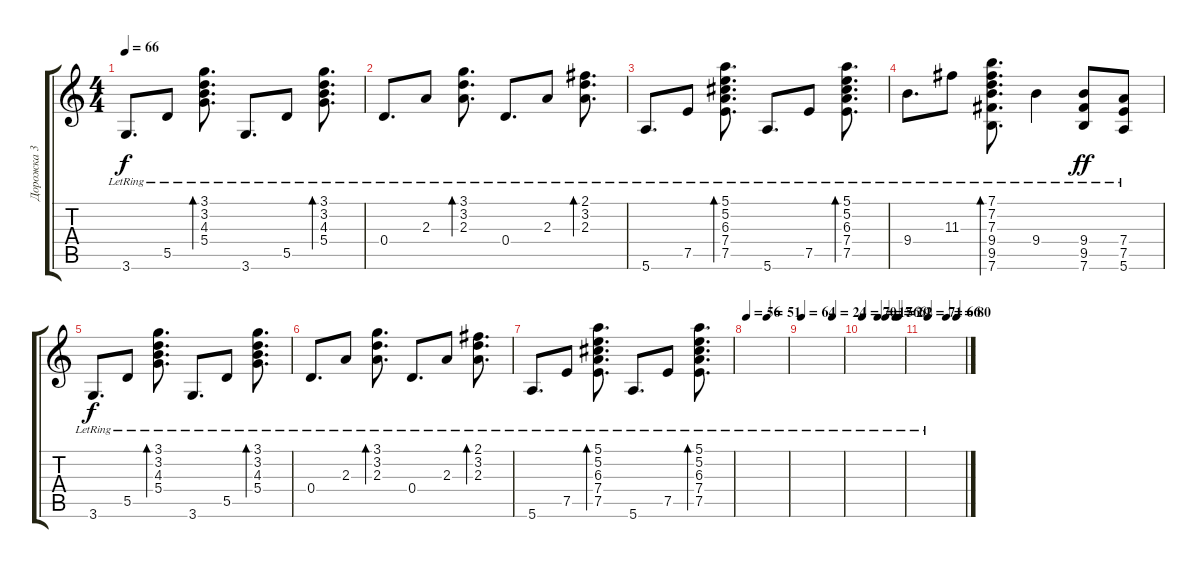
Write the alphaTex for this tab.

\track ("Дорожка 3" "Дорожка 3") {instrument electricguitarclean}
\staff {score tabs}
\tuning (E4 B3 G3 D3 A2 E2) {hide}
\ts (4 4)
\tempo 66
\clef g2
\ks c
3.6{lr}.8{d dy f} 5.5{lr}.8 (3.1{lr} 3.2{lr} 4.3{lr} 5.4{lr}).8{d bd 120} 3.6{lr}.8{d} 5.5{lr}.8 (3.1{lr} 3.2{lr} 4.3{lr} 5.4{lr}).8{d bd 120} |
0.4{lr}.8{d} 2.3{lr}.8 (3.1{lr} 3.2{lr} 2.3{lr}).8{d bd 120} 0.4{lr}.8{d} 2.3{lr}.8 (2.1{lr} 3.2{lr} 2.3{lr}).8{d bd 120} |
5.6{lr}.8{d} 7.5{lr}.8 (5.1{lr} 5.2{lr} 6.3{lr} 7.4{lr} 7.5{lr}).8{d bd 240} 5.6{lr}.8{d} 7.5{lr}.8 (5.1{lr} 5.2{lr} 6.3{lr} 7.4{lr} 7.5{lr}).8{d bd 240} |
9.4{lr}.8{d} 11.3{lr}.8 (7.1{lr} 7.2{lr} 7.3{lr} 9.4{lr} 9.5{lr} 7.6{lr}).8{d bd 240} 9.4{lr}.4 (9.4{lr} 9.5{lr} 7.6{lr}).8{dy ff} (7.4{lr} 7.5{lr} 5.6{lr}).8 |
3.6{lr}.8{d dy f} 5.5{lr}.8 (3.1{lr} 3.2{lr} 4.3{lr} 5.4{lr}).8{d bd 120} 3.6{lr}.8{d} 5.5{lr}.8 (3.1{lr} 3.2{lr} 4.3{lr} 5.4{lr}).8{d bd 120} |
0.4{lr}.8{d} 2.3{lr}.8 (3.1{lr} 3.2{lr} 2.3{lr}).8{d bd 120} 0.4{lr}.8{d} 2.3{lr}.8 (2.1{lr} 3.2{lr} 2.3{lr}).8{d bd 120} |
5.6{lr}.8{d} 7.5{lr}.8 (5.1{lr} 5.2{lr} 6.3{lr} 7.4{lr} 7.5{lr}).8{d bd 240} 5.6{lr}.8{d} 7.5{lr}.8 (5.1{lr} 5.2{lr} 6.3{lr} 7.4{lr} 7.5{lr}).8{d bd 240} |
\tempo 56
\tempo (51 0.5)
|
\tempo 64
\tempo (24 0.75)
|
\tempo 70
\tempo (17 0.375)
\tempo (56 0.5625)
\tempo (29 0.8125)
\tempo (62 0.875)
|
\tempo (71 0.125)
\tempo (66 0.5625)
\tempo (80 0.8125)
